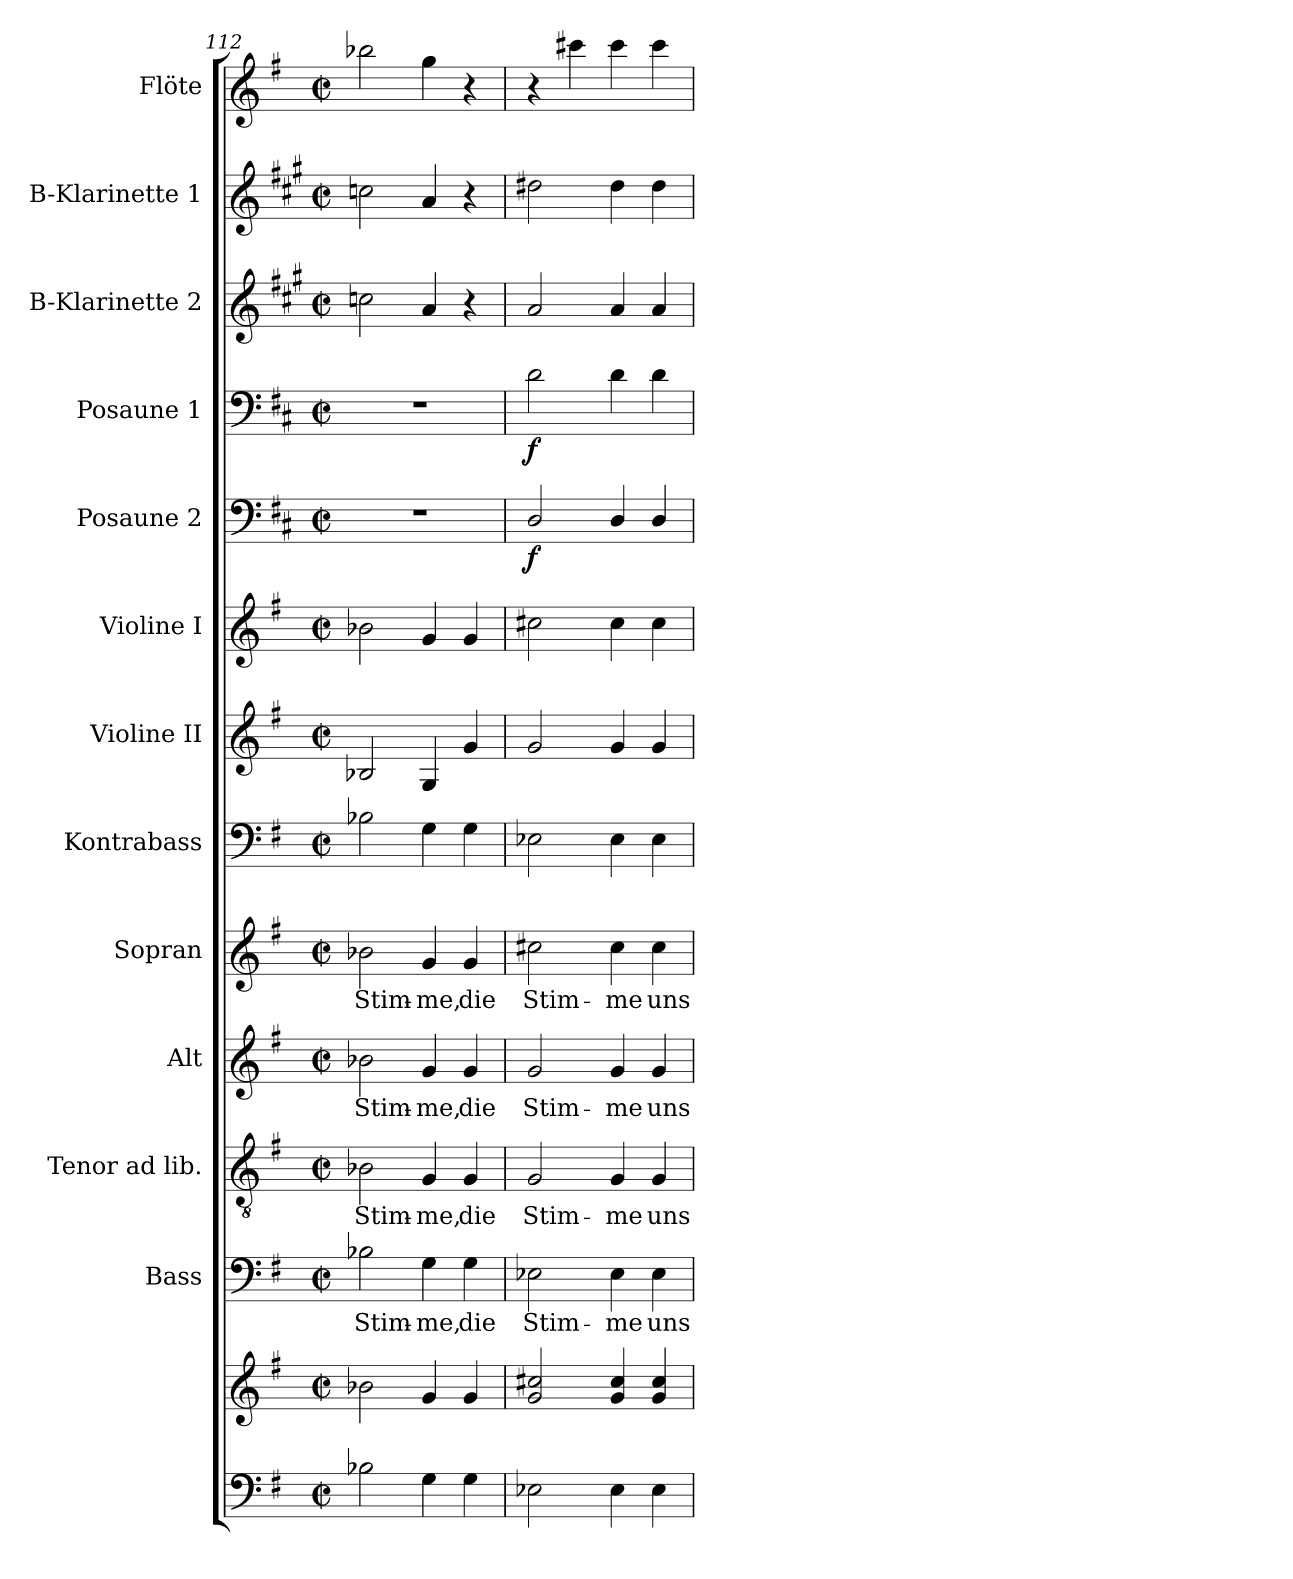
**kern	**kern	**kern	**text	**kern	**text	**kern	**text	**kern	**text	**kern	**kern	**kern	**kern	**dynam	**kern	**dynam	**kern	**kern	**kern
*part13	*part13	*part12	*part12	*part11	*part11	*part10	*part10	*part9	*part9	*part8	*part7	*part6	*part5	*part5	*part4	*part4	*part3	*part2	*part1
*staff14	*staff13	*staff12	*staff12	*staff11	*staff11	*staff10	*staff10	*staff9	*staff9	*staff8	*staff7	*staff6	*staff5	*staff5	*staff4	*staff4	*staff3	*staff2	*staff1
*	*	*I"Bass	*	*I"Tenor ad lib.	*	*I"Alt	*	*I"Sopran	*	*I"Kontrabass	*I"Violine II	*I"Violine I	*I"Posaune 2	*	*I"Posaune 1	*	*I"B-Klarinette 2	*I"B-Klarinette 1	*I"Flöte
*	*	*I'B.	*	*I'T.	*	*I'A.	*	*I'S.	*	*I'Kb.	*I'Vl. II	*I'Vl. I	*I'Pos 2	*	*I'Pos. 1	*	*I'B Kl. 2	*I'B Kl. 1	*I'Fl.
*clefF4	*clefG2	*clefF4	*	*clefGv2	*	*clefG2	*	*clefG2	*	*clefF4	*clefG2	*clefG2	*clefF4	*	*clefF4	*	*clefG2	*clefG2	*clefG2
*	*	*	*	*	*	*	*	*	*	*ITrd7c12	*	*	*ITrd4c7	*	*ITrd4c7	*	*ITrd1c2	*ITrd1c2	*
*k[f#]	*k[f#]	*k[f#]	*	*k[f#]	*	*k[f#]	*	*k[f#]	*	*k[f#]	*k[f#]	*k[f#]	*k[f#]	*	*k[f#]	*	*k[f#]	*k[f#]	*k[f#]
*G:	*G:	*G:	*	*G:	*	*G:	*	*G:	*	*G:	*G:	*G:	*G:	*	*G:	*	*G:	*G:	*G:
*M2/2	*M2/2	*M2/2	*	*M2/2	*	*M2/2	*	*M2/2	*	*M2/2	*M2/2	*M2/2	*M2/2	*	*M2/2	*	*M2/2	*M2/2	*M2/2
*met(c|)	*met(c|)	*met(c|)	*	*met(c|)	*	*met(c|)	*	*met(c|)	*	*met(c|)	*met(c|)	*met(c|)	*met(c|)	*	*met(c|)	*	*met(c|)	*met(c|)	*met(c|)
=112	=112	=112	=112	=112	=112	=112	=112	=112	=112	=112	=112	=112	=112	=112	=112	=112	=112	=112	=112
!	!	!	!LO:LY:b	!	!LO:LY:b	!	!LO:LY:b	!	!LO:LY:b	!	!	!	!	!	!	!	!	!	!
2B-X\	2b-X\	2B-X\	Stim-	2B-X\	Stim-	2b-X\	Stim-	2b-X\	Stim-	2BB-X\	2B-X/	2b-X\	1r	.	1r	.	2b-X\	2b-X\	2bb-X\
!	!	!	!LO:LY:b	!	!LO:LY:b	!	!LO:LY:b	!	!LO:LY:b	!	!	!	!	!	!	!	!	!	!
4G\	4g/	4G\	-me,	4G/	-me,	4g/	-me,	4g/	-me,	4GG\	4G/	4g/	.	.	.	.	4g/	4g/	4gg\
!	!	!	!LO:LY:b	!	!LO:LY:b	!	!LO:LY:b	!	!LO:LY:b	!	!	!	!	!	!	!	!	!	!
4G\	4g/	4G\	die	4G/	die	4g/	die	4g/	die	4GG\	4g/	4g/	.	.	.	.	4r	4r	4r
!!LO:PB:g=z
=113	=113	=113	=113	=113	=113	=113	=113	=113	=113	=113	=113	=113	=113	=113	=113	=113	=113	=113	=113
!	!	!	!LO:LY:b	!	!LO:LY:b	!	!LO:LY:b	!	!LO:LY:b	!	!	!	!	!LO:DY:b	!	!LO:DY:b	!	!	!
2E-X\	2g/ 2cc#X/	2E-X\	Stim-	2G/	Stim-	2g/	Stim-	2cc#X\	Stim-	2EE-X\	2g/	2cc#X\	2GG/	f	2G\	f	2g/	2cc#X\	4r
.	.	.	.	.	.	.	.	.	.	.	.	.	.	.	.	.	.	.	4ccc#X\
!	!	!	!LO:LY:b	!	!LO:LY:b	!	!LO:LY:b	!	!LO:LY:b	!	!	!	!	!	!	!	!	!	!
4E-\	4g/ 4cc#/	4E-\	-me	4G/	-me	4g/	-me	4cc#\	-me	4EE-\	4g/	4cc#\	4GG/	.	4G\	.	4g/	4cc#\	4ccc#\
!	!	!	!LO:LY:b	!	!LO:LY:b	!	!LO:LY:b	!	!LO:LY:b	!	!	!	!	!	!	!	!	!	!
4E-\	4g/ 4cc#/	4E-\	uns	4G/	uns	4g/	uns	4cc#\	uns	4EE-\	4g/	4cc#\	4GG/	.	4G\	.	4g/	4cc#\	4ccc#\
=	=	=	=	=	=	=	=	=	=	=	=	=	=	=	=	=	=	=	=
*-	*-	*-	*-	*-	*-	*-	*-	*-	*-	*-	*-	*-	*-	*-	*-	*-	*-	*-	*-
